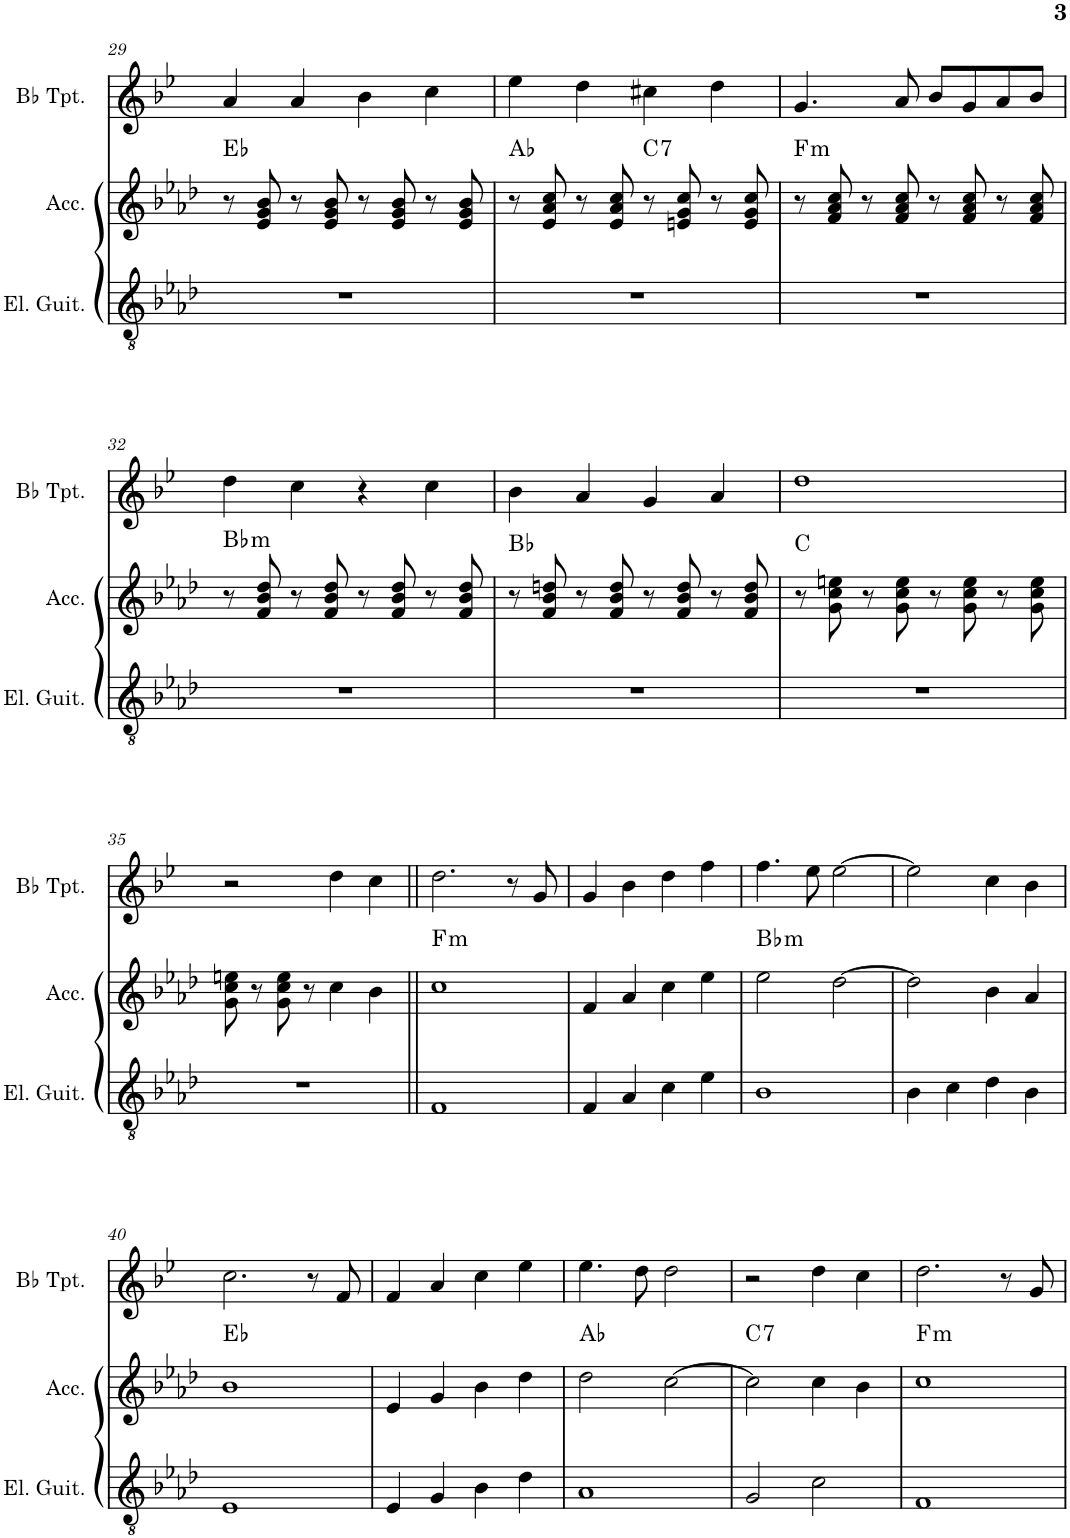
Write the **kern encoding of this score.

**kern	**kern	**harte	**kern
*part3	*part2	*part2	*part1
*staff3	*staff2	*	*staff1
*I"Electric Guitar	*I"Accordion	*	*I"Bb Trumpet
*I'El. Guit.	*I'Acc.	*	*I'Bb Tpt.
!!LO:PB:g=z
*clefGv2	*clefG2	*	*clefG2
*	*	*	*Trd1c2
*k[b-e-a-d-]	*k[b-e-a-d-]	*	*k[b-e-]
*M4/4	*M4/4	*	*M4/4
=29	=29	=29	=29
1r	8r	Eb:maj	4a/
.	8e-/ 8g/ 8b-/	.	.
.	8r	.	4a/
.	8e-/ 8g/ 8b-/	.	.
.	8r	.	4b-\
.	8e-/ 8g/ 8b-/	.	.
.	8r	.	4cc\
.	8e-/ 8g/ 8b-/	.	.
=30	=30	=30	=30
1r	8r	Ab:maj	4ee-\
.	8e-/ 8a-/ 8cc/	.	.
.	8r	.	4dd\
.	8e-/ 8a-/ 8cc/	.	.
!	!	!LO:H:kt=7	!
.	8r	C:7	4cc#X\
.	8en/ 8g/ 8cc/	.	.
.	8r	.	4dd\
.	8e/ 8g/ 8cc/	.	.
=31	=31	=31	=31
!	!	!LO:H:kt=m	!
1r	8r	F:min	4.g/
.	8f/ 8a-/ 8cc/	.	.
.	8r	.	.
.	8f/ 8a-/ 8cc/	.	8a/
.	8r	.	8b-/L
.	8f/ 8a-/ 8cc/	.	8g/
.	8r	.	8a/
.	8f/ 8a-/ 8cc/	.	8b-/J
!!LO:LB:g=z
=32	=32	=32	=32
!	!	!LO:H:kt=m	!
1r	8r	Bb:min	4dd\
.	8f/ 8b-/ 8dd-/	.	.
.	8r	.	4cc\
.	8f/ 8b-/ 8dd-/	.	.
.	8r	.	4r
.	8f/ 8b-/ 8dd-/	.	.
.	8r	.	4cc\
.	8f/ 8b-/ 8dd-/	.	.
=33	=33	=33	=33
1r	8r	Bb:maj	4b-\
.	8f/ 8b-/ 8ddn/	.	.
.	8r	.	4a/
.	8f/ 8b-/ 8dd/	.	.
.	8r	.	4g/
.	8f/ 8b-/ 8dd/	.	.
.	8r	.	4a/
.	8f/ 8b-/ 8dd/	.	.
=34	=34	=34	=34
1r	8r	C:maj	1dd
.	8g\ 8cc\ 8een\	.	.
.	8r	.	.
.	8g\ 8cc\ 8ee\	.	.
.	8r	.	.
.	8g\ 8cc\ 8ee\	.	.
.	8r	.	.
.	8g\ 8cc\ 8ee\	.	.
!!LO:LB:g=z
=35	=35	=35	=35
1r	8g\ 8cc\ 8een\	.	2r
.	8r	.	.
.	8g\ 8cc\ 8ee\	.	.
.	8r	.	.
.	4cc\	.	4dd\
.	4b-\	.	4cc\
=36||	=36||	=36||	=36||
!	!	!LO:H:kt=m	!
1F	1cc	F:min	2.dd\
.	.	.	8r
.	.	.	8g/
=37	=37	=37	=37
4F/	4f/	.	4g/
4A-/	4a-/	.	4b-\
4c\	4cc\	.	4dd\
4e-\	4ee-\	.	4ff\
=38	=38	=38	=38
!	!	!LO:H:kt=m	!
1B-	2ee-\	Bb:min	4.ff\
.	.	.	8ee-\
.	[2dd-\	.	[2ee-\
=39	=39	=39	=39
4B-\	2dd-\]	.	2ee-\]
4c\	.	.	.
4d-\	4b-\	.	4cc\
4B-\	4a-/	.	4b-\
!!LO:LB:g=z
=40	=40	=40	=40
1E-	1b-	Eb:maj	2.cc\
.	.	.	8r
.	.	.	8f/
=41	=41	=41	=41
4E-/	4e-/	.	4f/
4G/	4g/	.	4a/
4B-\	4b-\	.	4cc\
4d-\	4dd-\	.	4ee-\
=42	=42	=42	=42
1A-	2dd-\	Ab:maj	4.ee-\
.	.	.	8dd\
.	[2cc\	.	2dd\
=43	=43	=43	=43
!	!	!LO:H:kt=7	!
2G/	2cc\]	C:7	2r
2c\	4cc\	.	4dd\
.	4b-\	.	4cc\
=44	=44	=44	=44
!	!	!LO:H:kt=m	!
1F	1cc	F:min	2.dd\
.	.	.	8r
.	.	.	8g/
=	=	=	=
*-	*-	*-	*-
